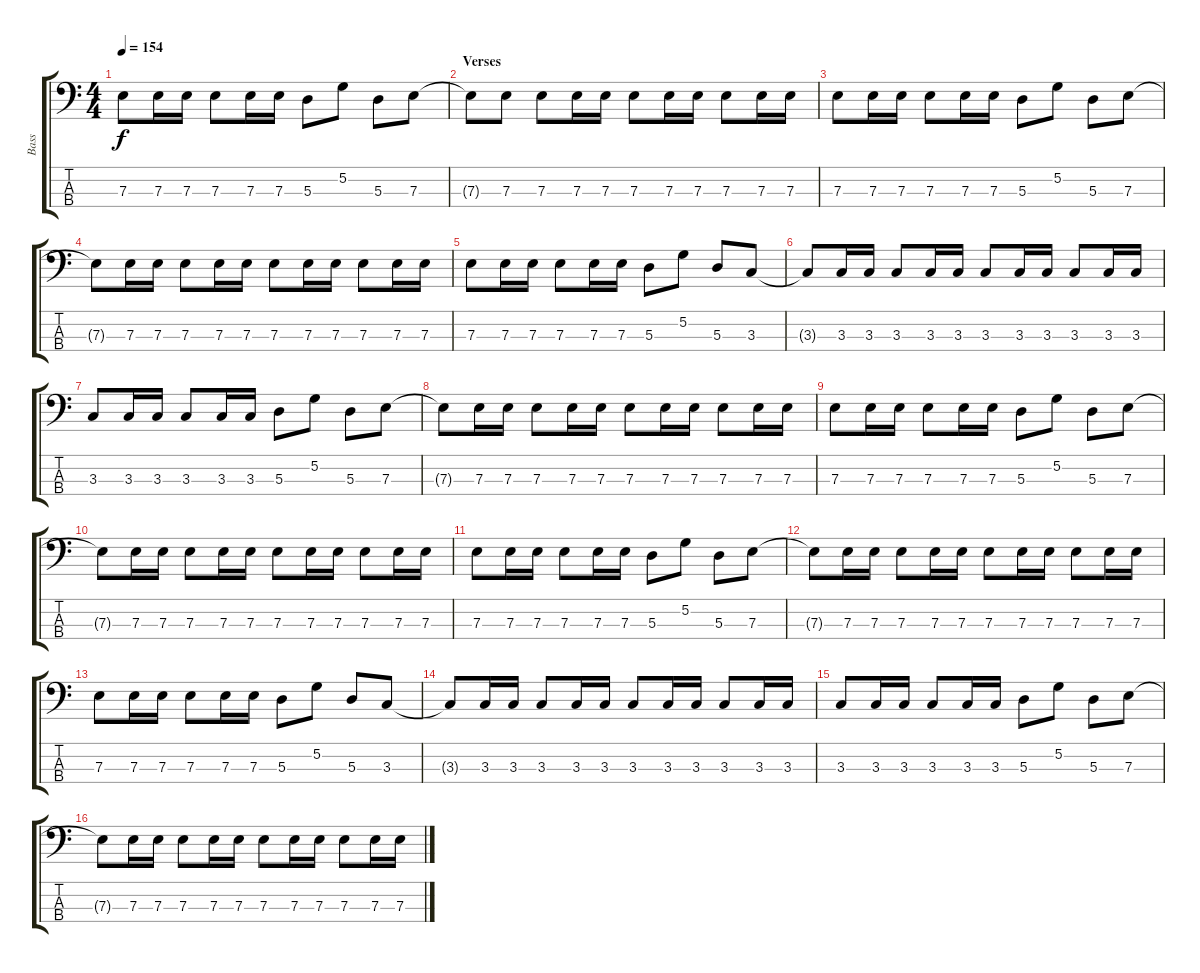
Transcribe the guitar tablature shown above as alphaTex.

\track ("Bass" "Bass") {instrument electricbassfinger}
\staff {score tabs}
\tuning (G2 D2 A1 E1) {hide}
\ts (4 4)
\tempo 154
\clef f4
\ks c
7.3.8{dy f} 7.3.16 7.3.16 7.3.8 7.3.16 7.3.16 5.3.8 5.2.8 5.3.8 7.3.8 |
\section ("" "Verses")
7.3{t}.8 7.3.8 7.3.8 7.3.16 7.3.16 7.3.8 7.3.16 7.3.16 7.3.8 7.3.16 7.3.16 |
7.3.8 7.3.16 7.3.16 7.3.8 7.3.16 7.3.16 5.3.8 5.2.8 5.3.8 7.3.8 |
7.3{t}.8 7.3.16 7.3.16 7.3.8 7.3.16 7.3.16 7.3.8 7.3.16 7.3.16 7.3.8 7.3.16 7.3.16 |
7.3.8 7.3.16 7.3.16 7.3.8 7.3.16 7.3.16 5.3.8 5.2.8 5.3.8 3.3.8 |
3.3{t}.8 3.3.16 3.3.16 3.3.8 3.3.16 3.3.16 3.3.8 3.3.16 3.3.16 3.3.8 3.3.16 3.3.16 |
3.3.8 3.3.16 3.3.16 3.3.8 3.3.16 3.3.16 5.3.8 5.2.8 5.3.8 7.3.8 |
7.3{t}.8 7.3.16 7.3.16 7.3.8 7.3.16 7.3.16 7.3.8 7.3.16 7.3.16 7.3.8 7.3.16 7.3.16 |
7.3.8 7.3.16 7.3.16 7.3.8 7.3.16 7.3.16 5.3.8 5.2.8 5.3.8 7.3.8 |
7.3{t}.8 7.3.16 7.3.16 7.3.8 7.3.16 7.3.16 7.3.8 7.3.16 7.3.16 7.3.8 7.3.16 7.3.16 |
7.3.8 7.3.16 7.3.16 7.3.8 7.3.16 7.3.16 5.3.8 5.2.8 5.3.8 7.3.8 |
7.3{t}.8 7.3.16 7.3.16 7.3.8 7.3.16 7.3.16 7.3.8 7.3.16 7.3.16 7.3.8 7.3.16 7.3.16 |
7.3.8 7.3.16 7.3.16 7.3.8 7.3.16 7.3.16 5.3.8 5.2.8 5.3.8 3.3.8 |
3.3{t}.8 3.3.16 3.3.16 3.3.8 3.3.16 3.3.16 3.3.8 3.3.16 3.3.16 3.3.8 3.3.16 3.3.16 |
3.3.8 3.3.16 3.3.16 3.3.8 3.3.16 3.3.16 5.3.8 5.2.8 5.3.8 7.3.8 |
7.3{t}.8 7.3.16 7.3.16 7.3.8 7.3.16 7.3.16 7.3.8 7.3.16 7.3.16 7.3.8 7.3.16 7.3.16
